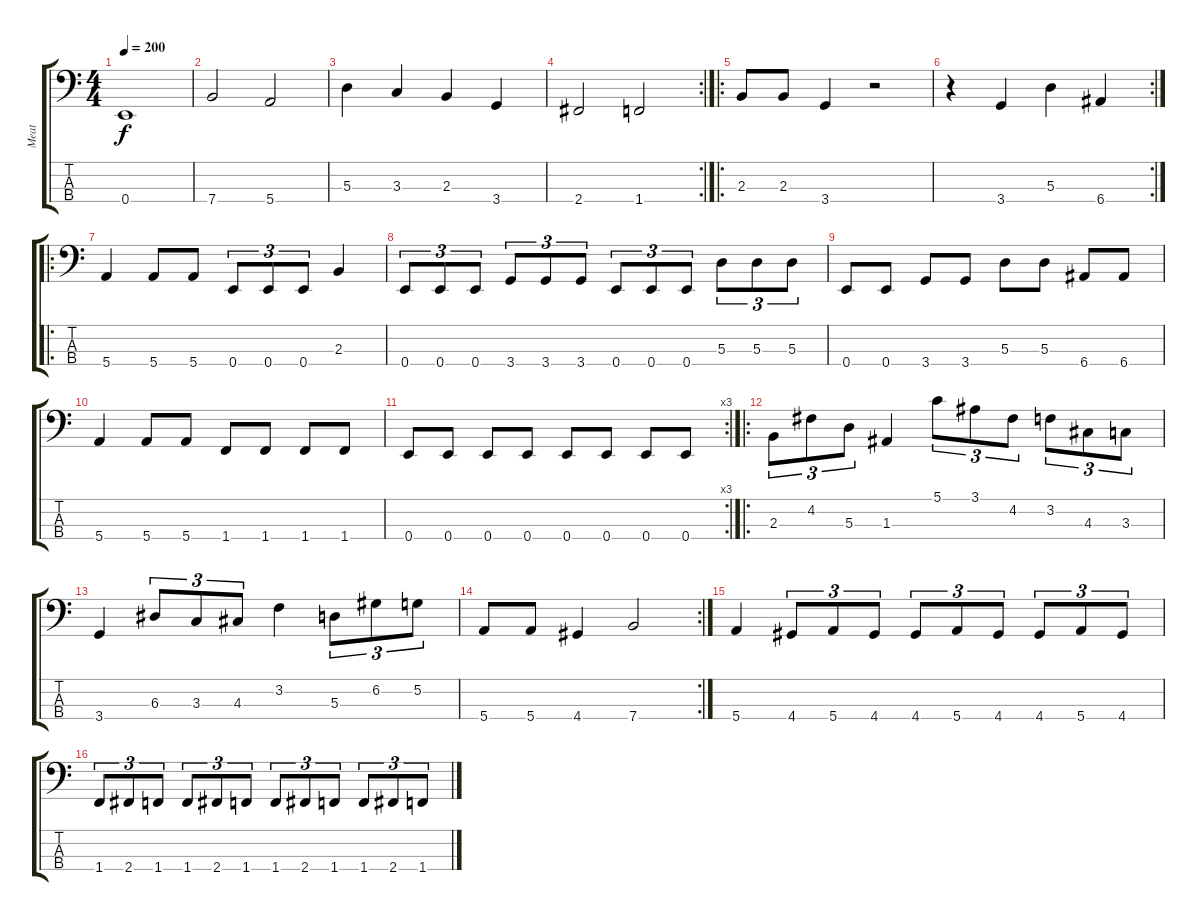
\track ("Meat" "Meat") {instrument electricbasspick}
\staff {score tabs}
\tuning (G2 D2 A1 E1) {hide}
\ts (4 4)
\tempo 200
\clef f4
\ks c
0.4.1{dy f instrument electricbasspick} |
7.4.2 5.4.2 |
5.3.4 3.3.4 2.3.4 3.4.4 |
\rc 2
2.4.2 1.4.2 |
\ro
2.3.8 2.3.8 3.4.4 r.2 |
\rc 2
r.4 3.4.4 5.3.4 6.4.4 |
\ro
5.4.4 5.4.8 5.4.8 0.4.8{tu (3 2)} 0.4.8{tu (3 2)} 0.4.8{tu (3 2)} 2.3.4 |
0.4.8{tu (3 2)} 0.4.8{tu (3 2)} 0.4.8{tu (3 2)} 3.4.8{tu (3 2)} 3.4.8{tu (3 2)} 3.4.8{tu (3 2)} 0.4.8{tu (3 2)} 0.4.8{tu (3 2)} 0.4.8{tu (3 2)} 5.3.8{tu (3 2)} 5.3.8{tu (3 2)} 5.3.8{tu (3 2)} |
0.4.8 0.4.8 3.4.8 3.4.8 5.3.8 5.3.8 6.4.8 6.4.8 |
5.4.4 5.4.8 5.4.8 1.4.8 1.4.8 1.4.8 1.4.8 |
\rc 3
0.4.8 0.4.8 0.4.8 0.4.8 0.4.8 0.4.8 0.4.8 0.4.8 |
\ro
2.3.8{tu (3 2)} 4.2.8{tu (3 2)} 5.3.8{tu (3 2)} 1.3.4 5.1.8{tu (3 2)} 3.1.8{tu (3 2)} 4.2.8{tu (3 2)} 3.2.8{tu (3 2)} 4.3.8{tu (3 2)} 3.3.8{tu (3 2)} |
3.4.4 6.3.8{tu (3 2)} 3.3.8{tu (3 2)} 4.3.8{tu (3 2)} 3.2.4 5.3.8{tu (3 2)} 6.2.8{tu (3 2)} 5.2.8{tu (3 2)} |
\rc 2
5.4.8 5.4.8 4.4.4 7.4.2 |
5.4.4 4.4.8{tu (3 2)} 5.4.8{tu (3 2)} 4.4.8{tu (3 2)} 4.4.8{tu (3 2)} 5.4.8{tu (3 2)} 4.4.8{tu (3 2)} 4.4.8{tu (3 2)} 5.4.8{tu (3 2)} 4.4.8{tu (3 2)} |
1.4.8{tu (3 2)} 2.4.8{tu (3 2)} 1.4.8{tu (3 2)} 1.4.8{tu (3 2)} 2.4.8{tu (3 2)} 1.4.8{tu (3 2)} 1.4.8{tu (3 2)} 2.4.8{tu (3 2)} 1.4.8{tu (3 2)} 1.4.8{tu (3 2)} 2.4.8{tu (3 2)} 1.4.8{tu (3 2)}
